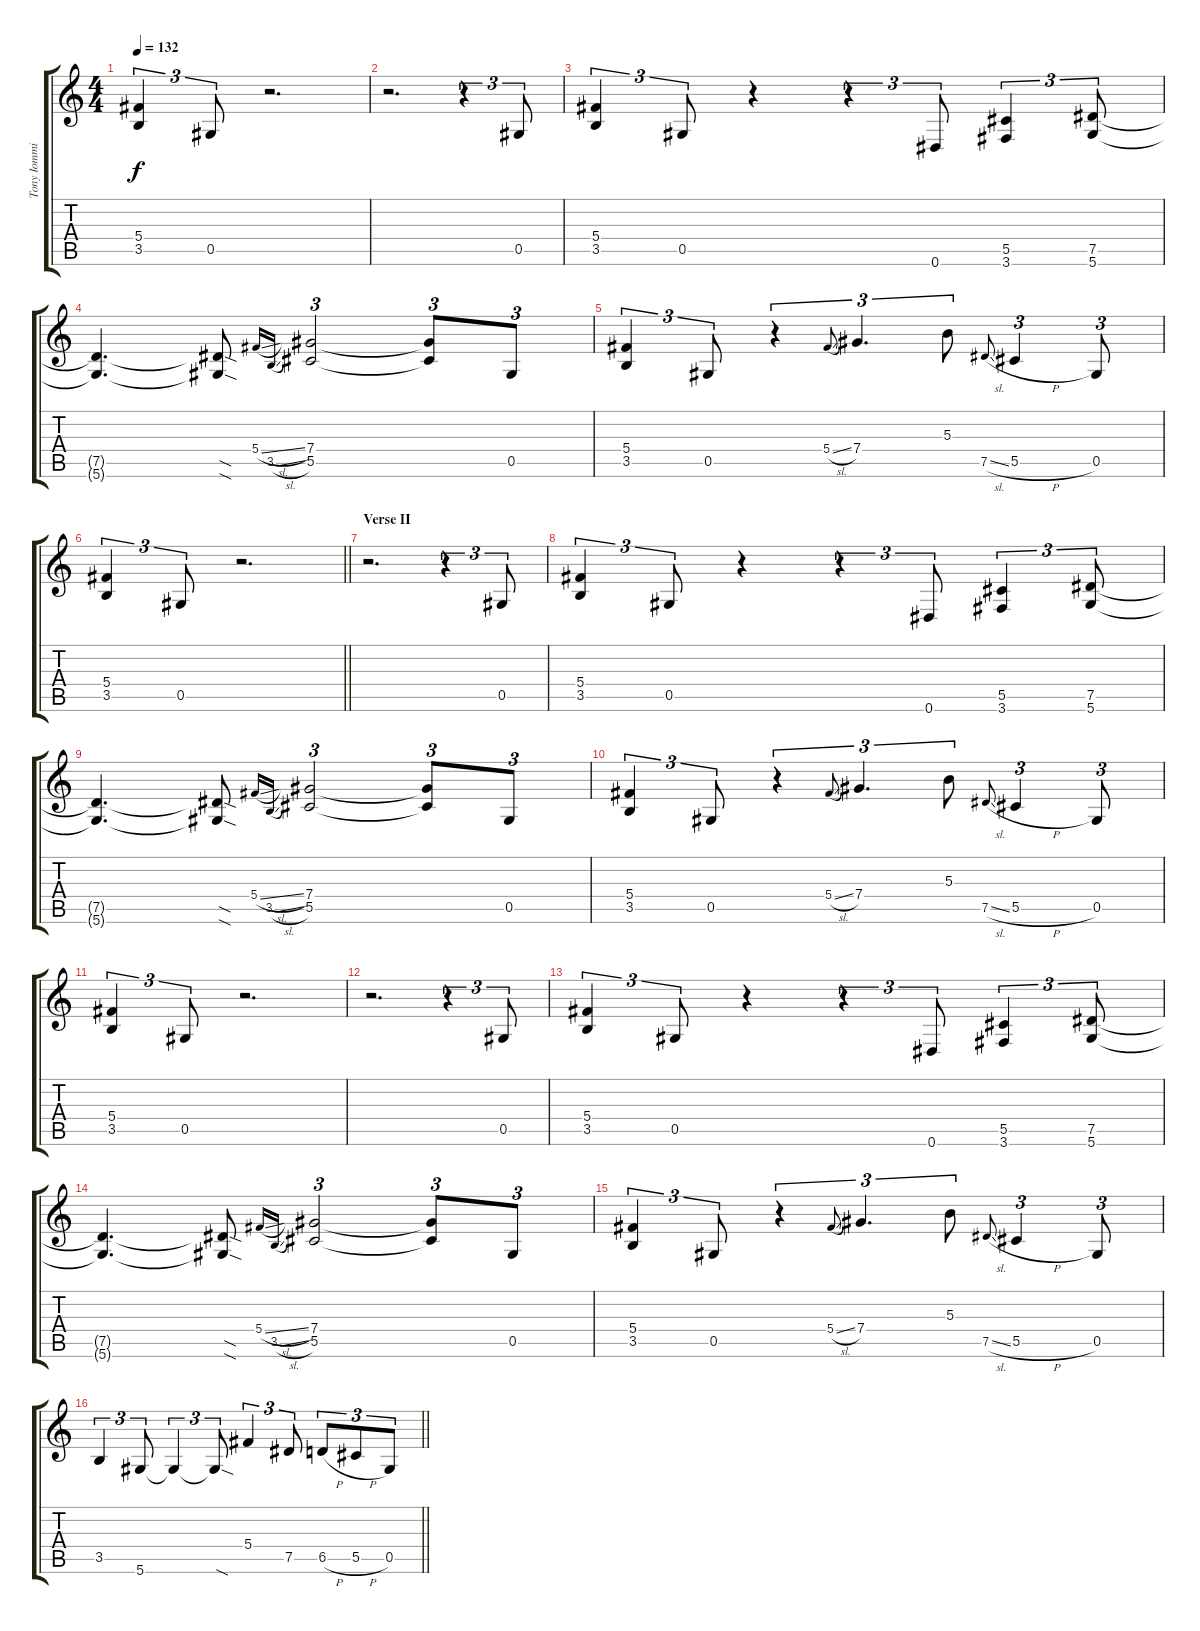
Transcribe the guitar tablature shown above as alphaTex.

\track ("Tony Iommi - Rhythm" "Tony Iommi") {instrument overdrivenguitar}
\staff {score tabs}
\tuning (Eb4 Bb3 Gb3 Db3 Ab2 Eb2) {hide}
\ts (4 4)
\tempo 132
\clef g2
\ks c
(5.4 3.5).4{tu (3 2) dy f} 0.5.8{tu (3 2)} r.2{d} |
r.2{d} r.4{tu (3 2)} 0.5.8{tu (3 2)} |
(5.4 3.5).4{tu (3 2)} 0.5.8{tu (3 2)} r.4 r.4{tu (3 2)} 0.6.8{tu (3 2)} (5.5 3.6).4{tu (3 2)} (7.5 5.6).8{tu (3 2)} |
(7.5{t} 5.6{t}).4{d} (7.5{sod t} 5.6{sod t}).8 5.4{sl}.16{gr onbeat} 3.5{sl}.16{gr onbeat} (7.4 5.5).2{tu (3 2)} (7.4{t} 5.5{t}).8{tu (3 2)} 0.5.8{tu (3 2)} |
(5.4 3.5).4{tu (3 2)} 0.5.8{tu (3 2)} r.4{tu (3 2)} 5.4{sl}.8{gr onbeat} 7.4.4{d tu (3 2)} 5.3.8{tu (3 2)} 7.5{sl}.8{gr onbeat} 5.5{h}.4{tu (3 2)} 0.5.8{tu (3 2)} |
\barLineRight lightlight
(5.4 3.5).4{tu (3 2)} 0.5.8{tu (3 2)} r.2{d} |
\section ("" "Verse II")
r.2{d} r.4{tu (3 2)} 0.5.8{tu (3 2)} |
(5.4 3.5).4{tu (3 2)} 0.5.8{tu (3 2)} r.4 r.4{tu (3 2)} 0.6.8{tu (3 2)} (5.5 3.6).4{tu (3 2)} (7.5 5.6).8{tu (3 2)} |
(7.5{t} 5.6{t}).4{d} (7.5{sod t} 5.6{sod t}).8 5.4{sl}.16{gr onbeat} 3.5{sl}.16{gr onbeat} (7.4 5.5).2{tu (3 2)} (7.4{t} 5.5{t}).8{tu (3 2)} 0.5.8{tu (3 2)} |
(5.4 3.5).4{tu (3 2)} 0.5.8{tu (3 2)} r.4{tu (3 2)} 5.4{sl}.8{gr onbeat} 7.4.4{d tu (3 2)} 5.3.8{tu (3 2)} 7.5{sl}.8{gr onbeat} 5.5{h}.4{tu (3 2)} 0.5.8{tu (3 2)} |
(5.4 3.5).4{tu (3 2)} 0.5.8{tu (3 2)} r.2{d} |
r.2{d} r.4{tu (3 2)} 0.5.8{tu (3 2)} |
(5.4 3.5).4{tu (3 2)} 0.5.8{tu (3 2)} r.4 r.4{tu (3 2)} 0.6.8{tu (3 2)} (5.5 3.6).4{tu (3 2)} (7.5 5.6).8{tu (3 2)} |
(7.5{t} 5.6{t}).4{d} (7.5{sod t} 5.6{sod t}).8 5.4{sl}.16{gr onbeat} 3.5{sl}.16{gr onbeat} (7.4 5.5).2{tu (3 2)} (7.4{t} 5.5{t}).8{tu (3 2)} 0.5.8{tu (3 2)} |
(5.4 3.5).4{tu (3 2)} 0.5.8{tu (3 2)} r.4{tu (3 2)} 5.4{sl}.8{gr onbeat} 7.4.4{d tu (3 2)} 5.3.8{tu (3 2)} 7.5{sl}.8{gr onbeat} 5.5{h}.4{tu (3 2)} 0.5.8{tu (3 2)} |
\barLineRight lightlight
3.5.4{tu (3 2)} 5.6.8{tu (3 2)} 5.6{t}.4{tu (3 2)} 5.6{sod t}.8{tu (3 2)} 5.4.4{tu (3 2)} 7.5.8{tu (3 2)} 6.5{h}.8{tu (3 2)} 5.5{h}.8{tu (3 2)} 0.5.8{tu (3 2)}
